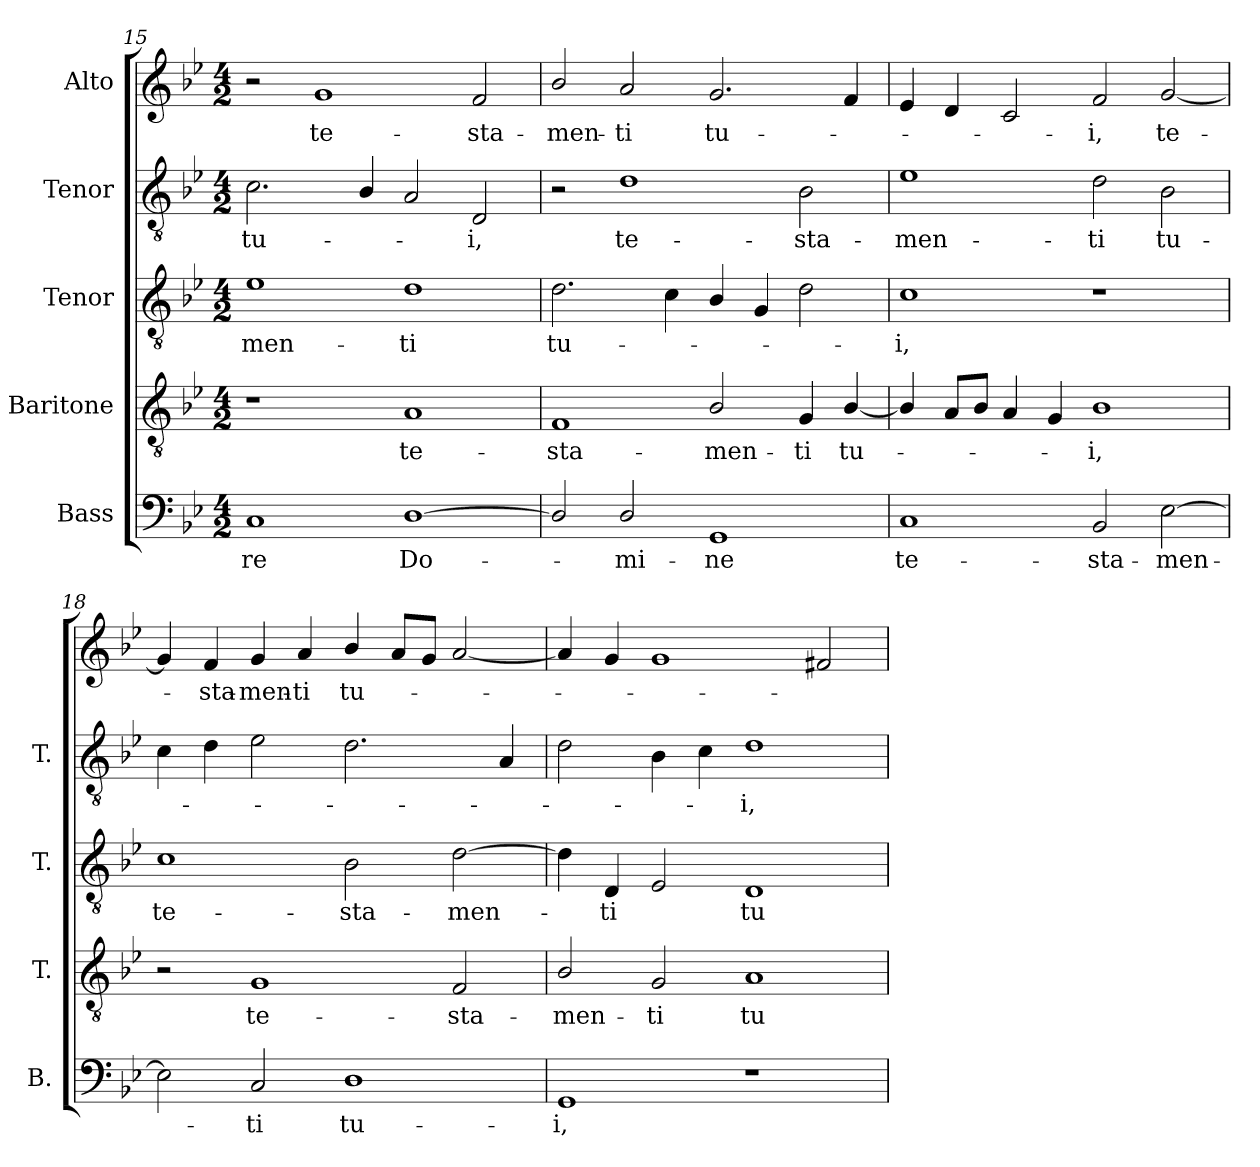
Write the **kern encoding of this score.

**kern	**text	**kern	**text	**kern	**text	**kern	**text	**kern	**text
*part5	*part5	*part4	*part4	*part3	*part3	*part2	*part2	*part1	*part1
*staff5	*staff5	*staff4	*staff4	*staff3	*staff3	*staff2	*staff2	*staff1	*staff1
*I"Bass	*	*I"Baritone	*	*I"Tenor	*	*I"Tenor	*	*I"Alto	*
*I'B.	*	*I'T.	*	*I'T.	*	*I'T.	*	*	*
*clefF4	*	*clefGv2	*	*clefGv2	*	*clefGv2	*	*clefG2	*
*	*	*ITrd7c12	*	*ITrd7c12	*	*ITrd7c12	*	*	*
*k[b-e-]	*	*k[b-e-]	*	*k[b-e-]	*	*k[b-e-]	*	*k[b-e-]	*
*B-:	*	*B-:	*	*B-:	*	*B-:	*	*B-:	*
*M4/2	*	*M4/2	*	*M4/2	*	*M4/2	*	*M4/2	*
=15	=15	=15	=15	=15	=15	=15	=15	=15	=15
!	!LO:LY:b:color=#000000	!	!	!	!	!	!	!	!
!	!	!	!	!	!LO:LY:b:color=#000000	!	!	!	!
!	!	!	!	!	!	!	!LO:LY:b:color=#000000	!	!
1Ci	-re	1r	.	1E-i	-men-	2.Ci\	tu-	2r	.
!	!	!	!	!	!	!	!	!	!LO:LY:b:color=#000000
.	.	.	.	.	.	.	.	1gi	te-
.	.	.	.	.	.	4BB-i/	.	.	.
!	!LO:LY:b:color=#000000	!	!	!	!	!	!	!	!
!	!	!	!LO:LY:b:color=#000000	!	!	!	!	!	!
!	!	!	!	!	!LO:LY:b:color=#000000	!	!	!	!
[1Di	Do-	1AAi	te-	1Di	-ti	2AAi/	.	.	.
!	!	!	!	!	!	!	!LO:LY:b:color=#000000	!	!
!	!	!	!	!	!	!	!	!	!LO:LY:b:color=#000000
.	.	.	.	.	.	2DDi/	-i,	2fi/	-sta-
!!LO:PB:g=z
=16	=16	=16	=16	=16	=16	=16	=16	=16	=16
!	!	!	!LO:LY:b:color=#000000	!	!	!	!	!	!
!	!	!	!	!	!LO:LY:b:color=#000000	!	!	!	!
!	!	!	!	!	!	!	!	!	!LO:LY:b:color=#000000
2Di/]	.	1FFi	-sta-	2.Di\	tu-	2r	.	2b-i/	-men-
!	!LO:LY:b:color=#000000	!	!	!	!	!	!	!	!
!	!	!	!	!	!	!	!LO:LY:b:color=#000000	!	!
!	!	!	!	!	!	!	!	!	!LO:LY:b:color=#000000
2Di/	-mi-	.	.	.	.	1Di	te-	2ai/	-ti
.	.	.	.	4Ci\	.	.	.	.	.
!	!LO:LY:b:color=#000000	!	!	!	!	!	!	!	!
!	!	!	!LO:LY:b:color=#000000	!	!	!	!	!	!
!	!	!	!	!	!	!	!	!	!LO:LY:b:color=#000000
1GGi	-ne	2BB-i/	-men-	4BB-i/	.	.	.	2.gi/	tu-
.	.	.	.	4GGi/	.	.	.	.	.
!	!	!	!LO:LY:b:color=#000000	!	!	!	!	!	!
!	!	!	!	!	!	!	!LO:LY:b:color=#000000	!	!
.	.	4GGi/	-ti	2Di\	.	2BB-i\	-sta-	.	.
!	!	!	!LO:LY:b:color=#000000	!	!	!	!	!	!
.	.	[4BB-i/	tu-	.	.	.	.	4fi/	.
=17	=17	=17	=17	=17	=17	=17	=17	=17	=17
!	!LO:LY:b:color=#000000	!	!	!	!	!	!	!	!
!	!	!	!	!	!LO:LY:b:color=#000000	!	!	!	!
!	!	!	!	!	!	!	!LO:LY:b:color=#000000	!	!
1Ci	te-	4BB-i/]	.	1Ci	-i,	1E-i	-men-	4e-i/	.
.	.	8AAi/L	.	.	.	.	.	4di/	.
.	.	8BB-i/J	.	.	.	.	.	.	.
.	.	4AAi/	.	.	.	.	.	2ci/	.
.	.	4GGi/	.	.	.	.	.	.	.
!	!LO:LY:b:color=#000000	!	!	!	!	!	!	!	!
!	!	!	!LO:LY:b:color=#000000	!	!	!	!	!	!
!	!	!	!	!	!	!	!LO:LY:b:color=#000000	!	!
!	!	!	!	!	!	!	!	!	!LO:LY:b:color=#000000
2BB-i/	-sta-	1BB-i	-i,	1r	.	2Di\	-ti	2fi/	-i,
!	!LO:LY:b:color=#000000	!	!	!	!	!	!	!	!
!	!	!	!	!	!	!	!LO:LY:b:color=#000000	!	!
!	!	!	!	!	!	!	!	!	!LO:LY:b:color=#000000
[2E-i\	-men-	.	.	.	.	2BB-i\	tu-	[2gi/	te-
=18	=18	=18	=18	=18	=18	=18	=18	=18	=18
!	!	!	!	!	!LO:LY:b:color=#000000	!	!	!	!
2E-i\]	.	2r	.	1Ci	te-	4Ci\	.	4gi/]	.
!	!	!	!	!	!	!	!	!	!LO:LY:b:color=#000000
.	.	.	.	.	.	4Di\	.	4fi/	-sta-
!	!LO:LY:b:color=#000000	!	!	!	!	!	!	!	!
!	!	!	!LO:LY:b:color=#000000	!	!	!	!	!	!
!	!	!	!	!	!	!	!	!	!LO:LY:b:color=#000000
2Ci/	-ti	1GGi	te-	.	.	2E-i\	.	4gi/	-men-
!	!	!	!	!	!	!	!	!	!LO:LY:b:color=#000000
.	.	.	.	.	.	.	.	4ai/	-ti
!	!LO:LY:b:color=#000000	!	!	!	!	!	!	!	!
!	!	!	!	!	!LO:LY:b:color=#000000	!	!	!	!
!	!	!	!	!	!	!	!	!	!LO:LY:b:color=#000000
1Di	tu-	.	.	2BB-i\	-sta-	2.Di\	.	4b-i/	tu-
.	.	.	.	.	.	.	.	8ai/L	.
.	.	.	.	.	.	.	.	8gi/J	.
!	!	!	!LO:LY:b:color=#000000	!	!	!	!	!	!
!	!	!	!	!	!LO:LY:b:color=#000000	!	!	!	!
.	.	2FFi/	-sta-	[2Di\	-men-	.	.	[2ai/	.
.	.	.	.	.	.	4AAi/	.	.	.
=19	=19	=19	=19	=19	=19	=19	=19	=19	=19
!	!LO:LY:b:color=#000000	!	!	!	!	!	!	!	!
!	!	!	!LO:LY:b:color=#000000	!	!	!	!	!	!
1GGi	-i,	2BB-i/	-men-	4Di\]	.	2Di\	.	4ai/]	.
!	!	!	!	!	!LO:LY:b:color=#000000	!	!	!	!
.	.	.	.	4DDi/	-ti	.	.	4gi/	.
!	!	!	!LO:LY:b:color=#000000	!	!	!	!	!	!
.	.	2GGi/	-ti	2EE-i/	.	4BB-i\	.	1gi	.
.	.	.	.	.	.	4Ci\	.	.	.
!	!	!	!LO:LY:b:color=#000000	!	!	!	!	!	!
!	!	!	!	!	!LO:LY:b:color=#000000	!	!	!	!
!	!	!	!	!	!	!	!LO:LY:b:color=#000000	!	!
1r	.	1AAi	tu-	1DDi	tu-	1Di	-i,	.	.
.	.	.	.	.	.	.	.	2f#Xi/	.
=	=	=	=	=	=	=	=	=	=
*-	*-	*-	*-	*-	*-	*-	*-	*-	*-
